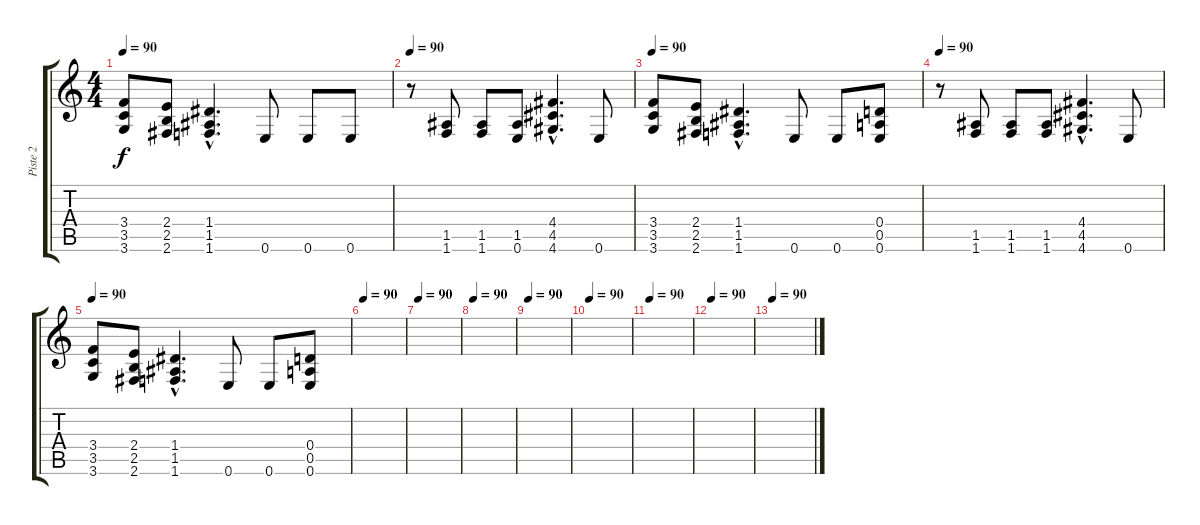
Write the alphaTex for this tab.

\track ("Piste 2" "Piste 2") {instrument electricbasspick}
\staff {score tabs}
\tuning (E4 B3 G3 D3 A2 E2) {hide}
\ts (4 4)
\tempo 90
\clef g2
\ks c
(3.4 3.5 3.6).8{dy f} (2.4 2.5 2.6).8 (1.4{hac} 1.5{hac} 1.6{hac}).4{d} 0.6.8 0.6.8 0.6.8 |
\tempo 90
r.8 (1.5 1.6).8 (1.5 1.6).8 (1.5 0.6).8 (4.4{hac} 4.5{hac} 4.6{hac}).4{d} 0.6.8 |
\tempo 90
(3.4 3.5 3.6).8 (2.4 2.5 2.6).8 (1.4{hac} 1.5{hac} 1.6{hac}).4{d} 0.6.8 0.6.8 (0.4 0.5 0.6).8 |
\tempo 90
r.8 (1.5 1.6).8 (1.5 1.6).8 (1.5 1.6).8 (4.4{hac} 4.5{hac} 4.6{hac}).4{d} 0.6.8 |
\tempo 90
(3.4 3.5 3.6).8 (2.4 2.5 2.6).8 (1.4{hac} 1.5{hac} 1.6{hac}).4{d} 0.6.8 0.6.8 (0.4 0.5 0.6).8 |
\tempo 90
|
\tempo 90
|
\tempo 90
|
\tempo 90
|
\tempo 90
|
\tempo 90
|
\tempo 90
|
\tempo 90
